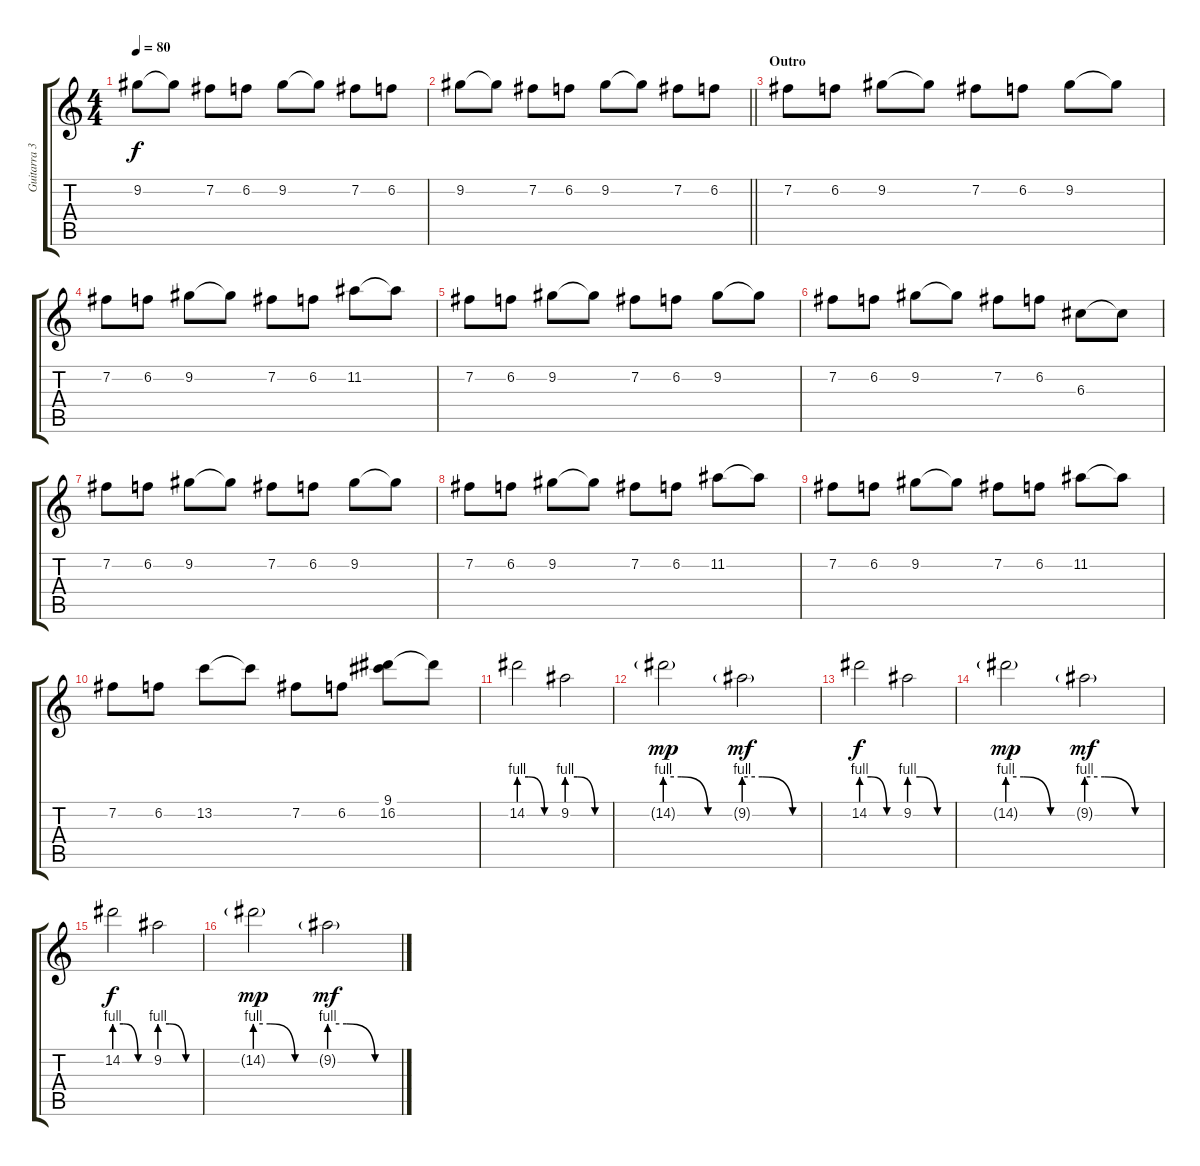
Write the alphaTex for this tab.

\track ("Guitarra 3" "Guitarra 3") {instrument distortionguitar}
\staff {score tabs}
\tuning (E4 B3 G3 D3 A2 E2) {hide}
\ts (4 4)
\tempo 80
\clef g2
\ks c
9.2.8{dy f instrument stringensemble1} 9.2{t}.8 7.2.8 6.2.8 9.2.8 9.2{t}.8 7.2.8 6.2.8 |
\barLineRight lightlight
9.2.8{instrument stringensemble1} 9.2{t}.8 7.2.8 6.2.8 9.2.8 9.2{t}.8 7.2.8 6.2.8 |
\section ("" "Outro")
7.2.8{instrument stringensemble1} 6.2.8 9.2.8 9.2{t}.8 7.2.8 6.2.8 9.2.8 9.2{t}.8 |
7.2.8{instrument stringensemble1} 6.2.8 9.2.8 9.2{t}.8 7.2.8 6.2.8 11.2.8 11.2{t}.8 |
7.2.8{instrument stringensemble1} 6.2.8 9.2.8 9.2{t}.8 7.2.8 6.2.8 9.2.8 9.2{t}.8 |
7.2.8{instrument stringensemble1} 6.2.8 9.2.8 9.2{t}.8 7.2.8 6.2.8 6.3.8 6.3{t}.8 |
7.2.8{instrument stringensemble1} 6.2.8 9.2.8 9.2{t}.8 7.2.8 6.2.8 9.2.8 9.2{t}.8 |
7.2.8{instrument stringensemble1} 6.2.8 9.2.8 9.2{t}.8 7.2.8 6.2.8 11.2.8 11.2{t}.8 |
7.2.8{instrument stringensemble1} 6.2.8 9.2.8 9.2{t}.8 7.2.8 6.2.8 11.2.8 11.2{t}.8 |
7.2.8{instrument stringensemble1} 6.2.8 13.2.8 13.2{t}.8 7.2.8 6.2.8 (9.1 16.2).8 16.2{t}.8 |
14.2{be (custom 0 4 15 4 40 0 60 0)}.2{instrument stringensemble1} 9.2{be (custom 0 4 15 4 40 0 60 0)}.2 |
14.2{be (custom 0 4 15 4 40 0 60 0) g}.2{dy mp instrument stringensemble1} 9.2{be (custom 0 4 15 4 40 0 60 0) g}.2{dy mf} |
14.2{be (custom 0 4 15 4 40 0 60 0)}.2{dy f instrument stringensemble1} 9.2{be (custom 0 4 15 4 40 0 60 0)}.2 |
14.2{be (custom 0 4 15 4 40 0 60 0) g}.2{dy mp instrument stringensemble1} 9.2{be (custom 0 4 15 4 40 0 60 0) g}.2{dy mf} |
14.2{be (custom 0 4 15 4 40 0 60 0)}.2{dy f instrument stringensemble1} 9.2{be (custom 0 4 15 4 40 0 60 0)}.2 |
14.2{be (custom 0 4 15 4 40 0 60 0) g}.2{dy mp instrument stringensemble1} 9.2{be (custom 0 4 15 4 40 0 60 0) g}.2{dy mf}
